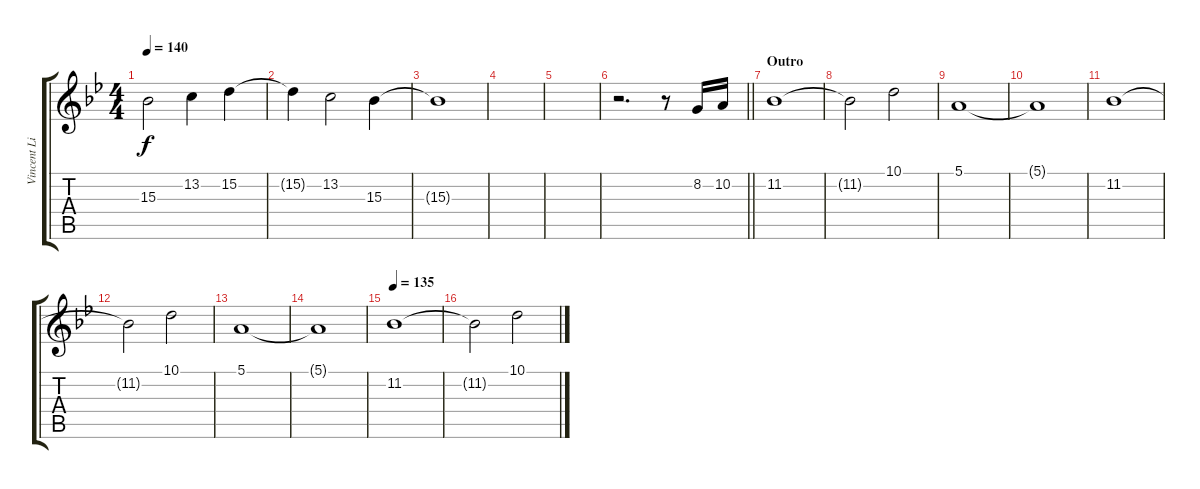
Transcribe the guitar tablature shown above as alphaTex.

\track ("Vincent Lionti" "Vincent Li") {instrument viola}
\staff {score tabs}
\tuning (E4 B3 G3 D3 A2 E2) {hide}
\ts (4 4)
\tempo 140
\clef g2
\ks bb
15.3.2{dy f} 13.2.4 15.2.4 |
15.2{t}.4 13.2.2 15.3.4{volume 5} |
15.3{t}.1 |
|
|
\barLineRight lightlight
r.2{d} r.8 8.2.16{volume 5 balance 0} 10.2.16 |
\section ("" "Outro")
11.2.1 |
11.2{t}.2 10.1.2 |
5.1.1 |
5.1{t}.1 |
11.2.1 |
11.2{t}.2 10.1.2 |
5.1.1 |
5.1{t}.1 |
\tempo 135
11.2.1 |
11.2{t}.2 10.1.2
